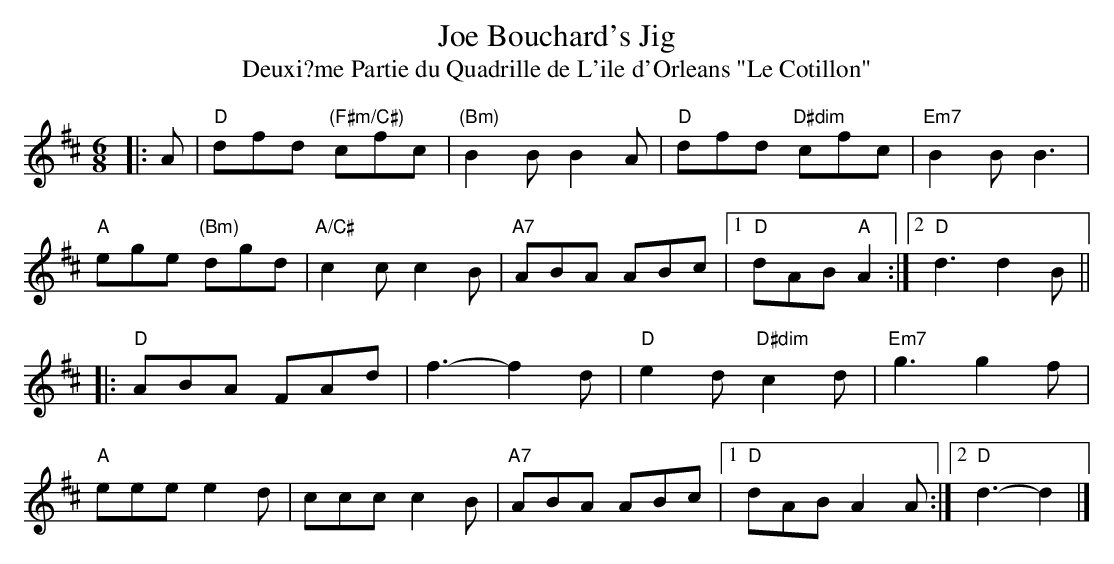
X:1
T:Joe Bouchard's Jig
T:Deuxi?me Partie du Quadrille de L'ile d'Orleans "Le Cotillon"
M:6/8
K:D
|:A| "D"dfd "(F#m/C#)"cfc |"(Bm)" B2B B2 A | "D"dfd "D#dim"cfc | "Em7" B2 B B3 |
"A" ege "(Bm)"dgd | "A/C#"c2c c2B | "A7"ABA ABc |1 "D"dAB "A"A2 :|2"D"d3 d2 B||
|:"D"ABA FAd | f3-f2 d|"D"e2d "D#dim" c2d | "Em7"g3 g2 f |
 "A"eee e2 d | ccc c2 B | "A7"ABA ABc |1"D"dAB A2 A :|2"D"d3-d2|]
